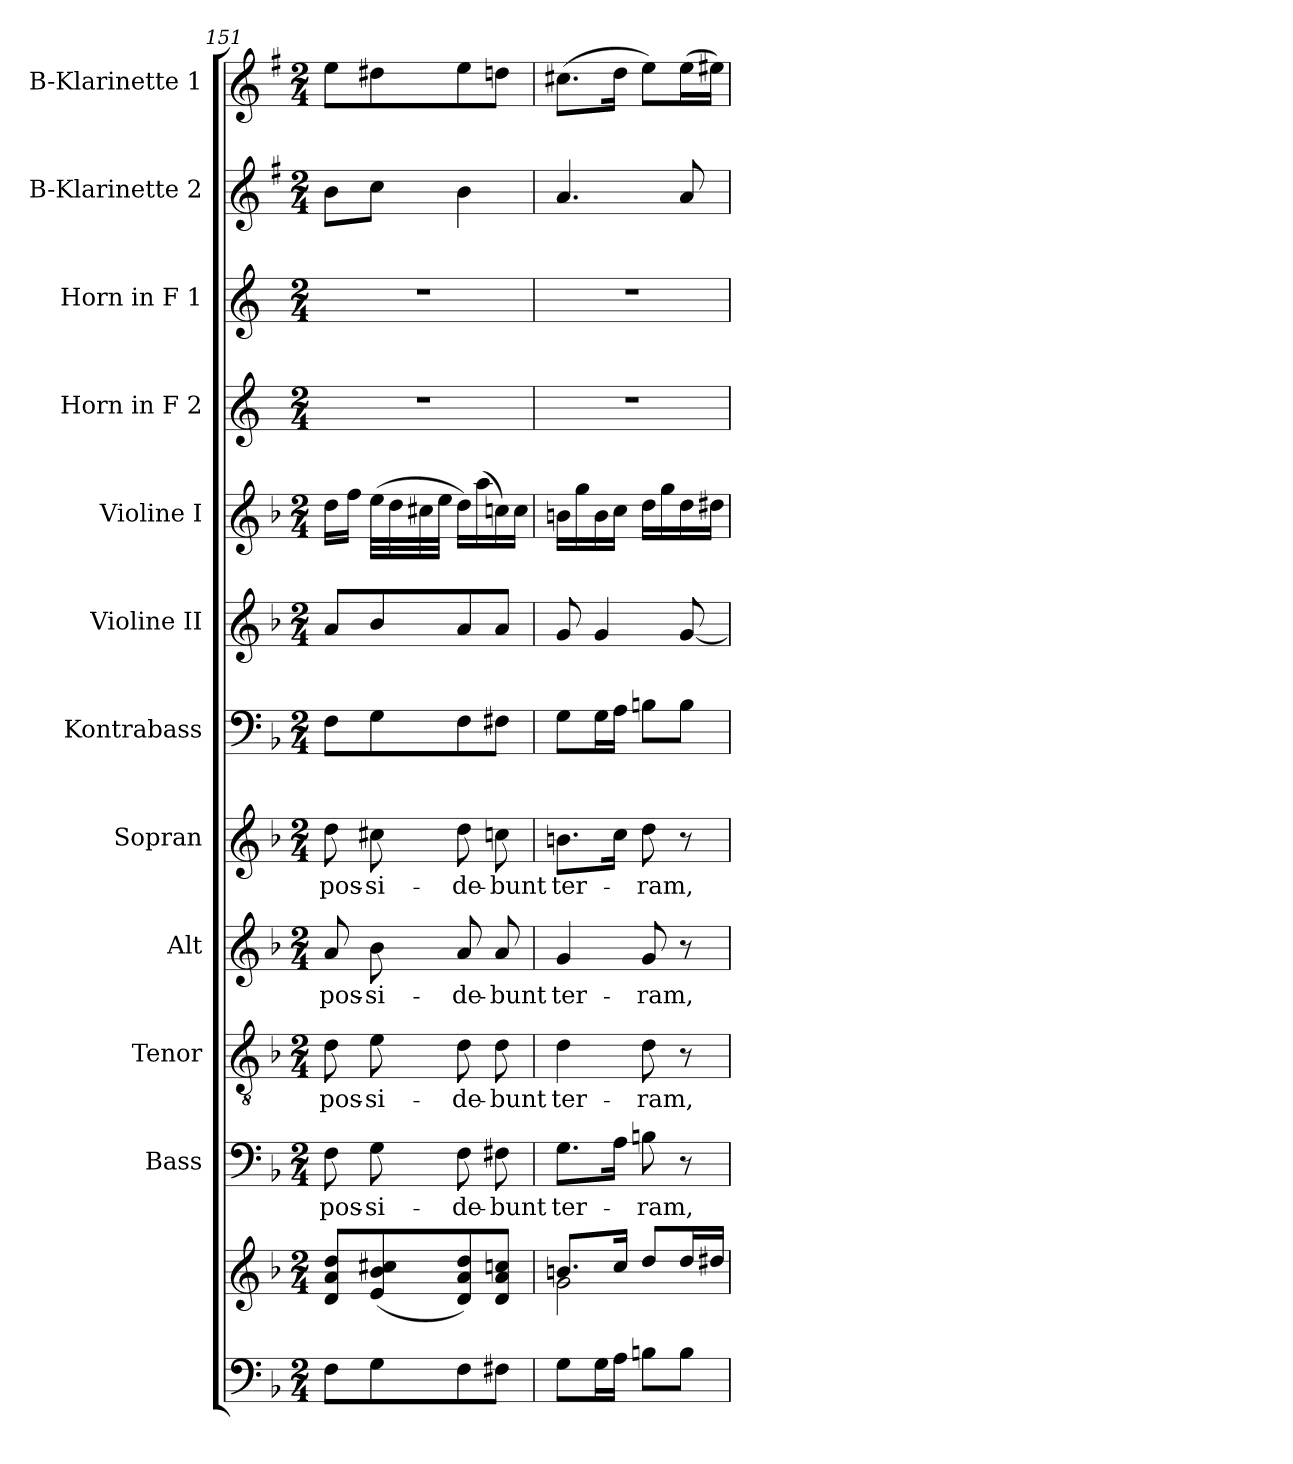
**kern	**kern	**kern	**text	**kern	**text	**kern	**text	**kern	**text	**kern	**kern	**kern	**kern	**kern	**kern	**kern
*part12	*part12	*part11	*part11	*part10	*part10	*part9	*part9	*part8	*part8	*part7	*part6	*part5	*part4	*part3	*part2	*part1
*staff13	*staff12	*staff11	*staff11	*staff10	*staff10	*staff9	*staff9	*staff8	*staff8	*staff7	*staff6	*staff5	*staff4	*staff3	*staff2	*staff1
*	*	*I"Bass	*	*I"Tenor	*	*I"Alt	*	*I"Sopran	*	*I"Kontrabass	*I"Violine II	*I"Violine I	*I"Horn in F 2	*I"Horn in F 1	*I"B-Klarinette 2	*I"B-Klarinette 1
*	*	*I'B.	*	*I'T.	*	*I'A.	*	*I'S.	*	*I'Kb.	*I'Vl. II	*I'Vl. I	*	*	*I'B Kl. 2	*I'B Kl. 1
*clefF4	*clefG2	*clefF4	*	*clefGv2	*	*clefG2	*	*clefG2	*	*clefF4	*clefG2	*clefG2	*clefG2	*clefG2	*clefG2	*clefG2
*	*	*	*	*	*	*	*	*	*	*ITrd7c12	*	*	*ITrd4c7	*ITrd4c7	*ITrd1c2	*ITrd1c2
*k[b-]	*k[b-]	*k[b-]	*	*k[b-]	*	*k[b-]	*	*k[b-]	*	*k[b-]	*k[b-]	*k[b-]	*k[b-]	*k[b-]	*k[b-]	*k[b-]
*F:	*F:	*F:	*	*F:	*	*F:	*	*F:	*	*F:	*F:	*F:	*F:	*F:	*F:	*F:
*M2/4	*M2/4	*M2/4	*	*M2/4	*	*M2/4	*	*M2/4	*	*M2/4	*M2/4	*M2/4	*M2/4	*M2/4	*M2/4	*M2/4
=151	=151	=151	=151	=151	=151	=151	=151	=151	=151	=151	=151	=151	=151	=151	=151	=151
!	!	!	!LO:LY:b	!	!LO:LY:b	!	!LO:LY:b	!	!LO:LY:b	!	!	!	!	!	!	!
8F\L	8d/ 8a/ 8dd/L	8F\	pos-	8d\	pos-	8a/	pos-	8dd\	pos-	8FF\L	8a/L	16dd\LL	2r	2r	8a\L	8dd\L
.	.	.	.	.	.	.	.	.	.	.	.	16ff\JJ	.	.	.	.
!	!	!	!LO:LY:b	!	!LO:LY:b	!	!LO:LY:b	!	!LO:LY:b	!	!	!	!	!	!	!
8G\	(>8e/ 8b-/ 8cc#X/	8G\	-si-	8e\	-si-	8b-\	-si-	8cc#X\	-si-	8GG\	8b-/	(>32ee\LLL	.	.	8b-\J	8cc#X\
.	.	.	.	.	.	.	.	.	.	.	.	32dd\	.	.	.	.
.	.	.	.	.	.	.	.	.	.	.	.	32cc#X\	.	.	.	.
.	.	.	.	.	.	.	.	.	.	.	.	32ee\JJJ	.	.	.	.
!	!	!	!LO:LY:b	!	!LO:LY:b	!	!LO:LY:b	!	!LO:LY:b	!	!	!	!	!	!	!
8F\	8d/ 8a/ 8dd/)	8F\	-de-	8d\	-de-	8a/	-de-	8dd\	-de-	8FF\	8a/	16dd\LL)	.	.	4a\	8dd\
.	.	.	.	.	.	.	.	.	.	.	.	(>16aa\	.	.	.	.
!	!	!	!LO:LY:b	!	!LO:LY:b	!	!LO:LY:b	!	!LO:LY:b	!	!	!	!	!	!	!
8F#X\J	8d/ 8a/ 8ccn/J	8F#X\	-bunt	8d\	-bunt	8a/	-bunt	8ccn\	-bunt	8FF#X\J	8a/J	16ccn\)	.	.	.	8ccn\J
.	.	.	.	.	.	.	.	.	.	.	.	16cc\JJ	.	.	.	.
=152	=152	=152	=152	=152	=152	=152	=152	=152	=152	=152	=152	=152	=152	=152	=152	=152
*	*^	*	*	*	*	*	*	*	*	*	*	*	*	*	*	*
!	!	!	!	!LO:LY:b	!	!LO:LY:b	!	!LO:LY:b	!	!LO:LY:b	!	!	!	!	!	!	!
8G\L	8.bn/L	2g\	8.G\L	ter-	4d\	ter-	4g/	ter-	8.bn\L	ter-	8GG\L	8g/	16bn\LL	2r	2r	4.g/	(>8.bn\L
.	.	.	.	.	.	.	.	.	.	.	.	.	16gg\	.	.	.	.
16G\L	.	.	.	.	.	.	.	.	.	.	16GG\L	4g/	16b\	.	.	.	.
16A\JJ	16cc/Jk	.	16A\Jk	.	.	.	.	.	16cc\Jk	.	16AA\JJ	.	16cc\JJ	.	.	.	16cc\Jk
!	!	!	!	!LO:LY:b	!	!LO:LY:b	!	!LO:LY:b	!	!LO:LY:b	!	!	!	!	!	!	!
8Bn\L	8dd/L	.	8Bn\	-ram,	8d\	-ram,	8g/	-ram,	8dd\	-ram,	8BBn\L	.	16dd\LL	.	.	.	8dd\L)
.	.	.	.	.	.	.	.	.	.	.	.	.	16gg\	.	.	.	.
8B\J	16dd/L	.	8r	.	8r	.	8r	.	8r	.	8BB\J	[8g/	16dd\	.	.	8g/	(>16dd\L
.	16dd#X/JJ	.	.	.	.	.	.	.	.	.	.	.	16dd#X\JJ	.	.	.	16dd#X\JJ)
*	*v	*v	*	*	*	*	*	*	*	*	*	*	*	*	*	*	*
=	=	=	=	=	=	=	=	=	=	=	=	=	=	=	=	=
*-	*-	*-	*-	*-	*-	*-	*-	*-	*-	*-	*-	*-	*-	*-	*-	*-
